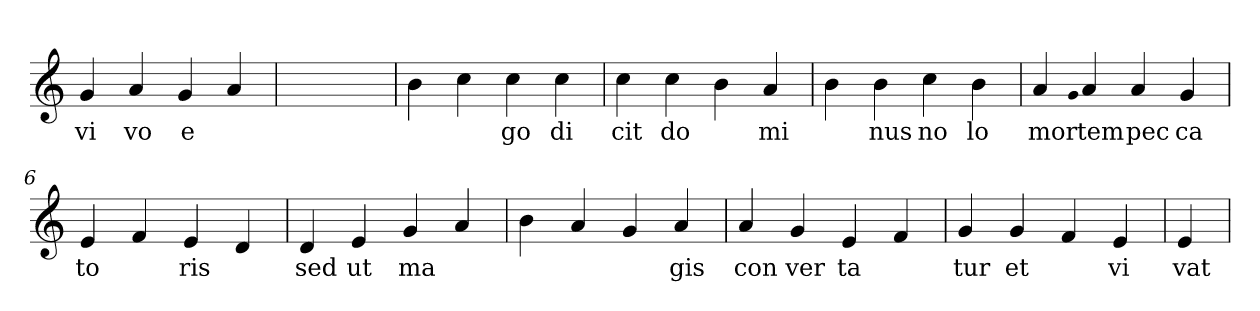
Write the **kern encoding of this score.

**kern	**text
*part1	*part1
*staff1	*staff1
*clefG2	*
=1	=1
4g	vi
4a	vo
4g	e
4a	.
=2	=2
1ryy	.
=2	=2
4b	.
4cc	.
4cc	go
4cc	di
=3	=3
4cc	cit
4cc	do
4b	.
4a	mi
=4	=4
4b	.
4b	nus
4cc	no
4b	lo
=5	=5
4a	mor
qqg	.
4a	tem
4a	pec
4g	ca
=6	=6
4e	to
4f	.
4e	ris
4d	.
=7	=7
4d	sed
4e	ut
4g	ma
4a	.
=8	=8
4b	.
4a	.
4g	.
4a	gis
=9	=9
4a	con
4g	ver
4e	ta
4f	.
=10	=10
4g	tur
4g	et
4f	.
4e	vi
=11	=11
4e	vat
=	=
*-	*-
